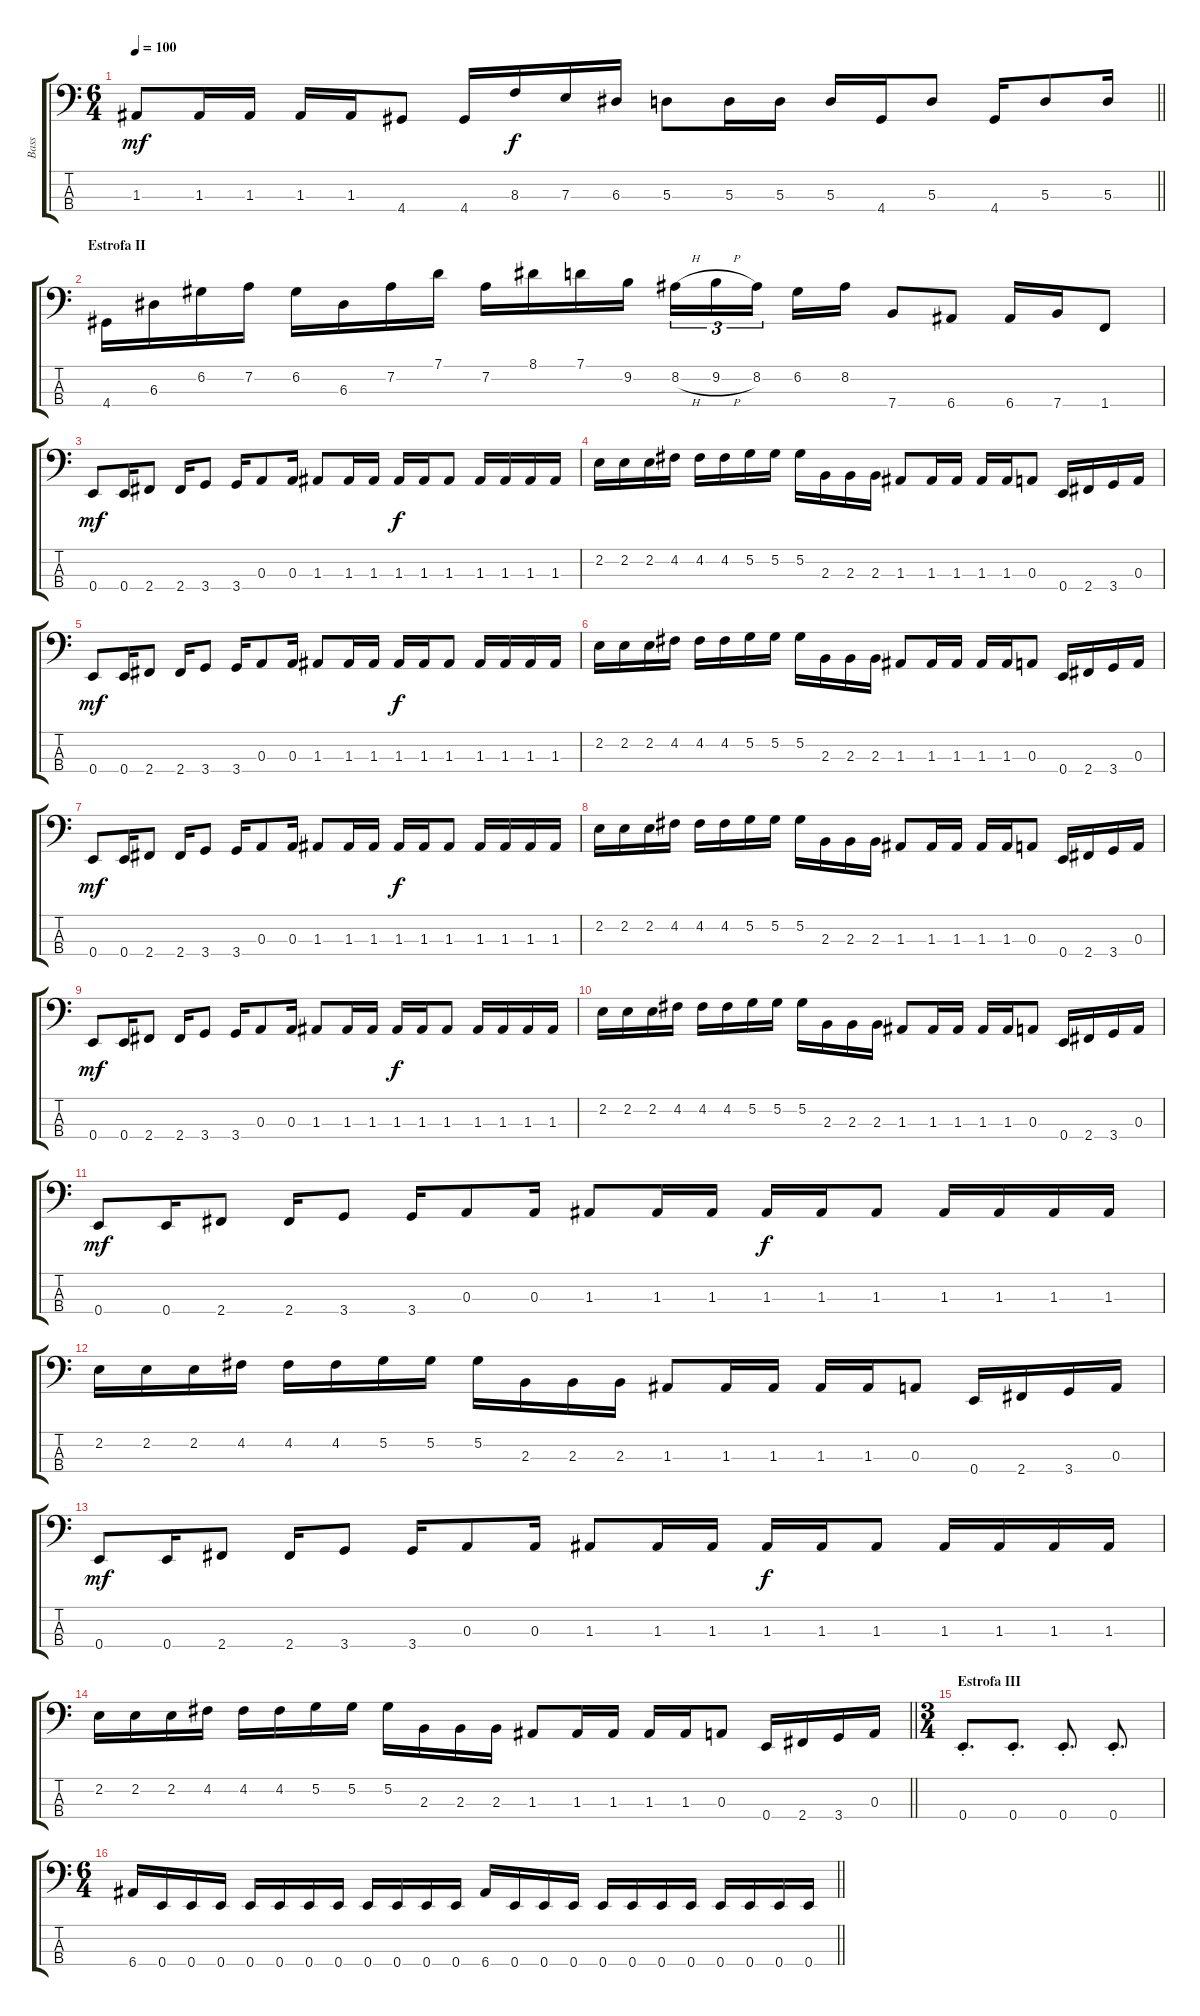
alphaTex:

\track ("Bass" "Bass") {instrument electricbasspick}
\staff {score tabs}
\tuning (G2 D2 A1 E1) {hide}
\ts (6 4)
\tempo 100
\clef f4
\barLineRight lightlight
\ks c
1.3.8{dy mf} 1.3.16 1.3.16 1.3.16 1.3.16 4.4.8 4.4.16 8.3.16{dy f} 7.3.16 6.3.16 5.3.8 5.3.16 5.3.16 5.3.16 4.4.16 5.3.8 4.4.16 5.3.8 5.3.16 |
\section ("" "Estrofa II")
4.4.16 6.3.16 6.2.16 7.2.16 6.2.16 6.3.16 7.2.16 7.1.16 7.2.16 8.1.16 7.1.16 9.2.16 8.2{h}.16{tu (3 2)} 9.2{h}.16{tu (3 2)} 8.2.16{tu (3 2) beam splitsecondary} 6.2.16 8.2.16 7.4.8 6.4.8 6.4.16 7.4.16 1.4.8 |
0.4.8{dy mf} 0.4.16 2.4.8 2.4.16 3.4.8 3.4.16 0.3.8 0.3.16 1.3.8 1.3.16 1.3.16 1.3.16{dy f} 1.3.16 1.3.8 1.3.16 1.3.16 1.3.16 1.3.16 |
2.2.16 2.2.16 2.2.16 4.2.16 4.2.16 4.2.16 5.2.16 5.2.16 5.2.16 2.3.16 2.3.16 2.3.16 1.3.8 1.3.16 1.3.16 1.3.16 1.3.16 0.3.8 0.4.16 2.4.16 3.4.16 0.3.16 |
0.4.8{dy mf} 0.4.16 2.4.8 2.4.16 3.4.8 3.4.16 0.3.8 0.3.16 1.3.8 1.3.16 1.3.16 1.3.16{dy f} 1.3.16 1.3.8 1.3.16 1.3.16 1.3.16 1.3.16 |
2.2.16 2.2.16 2.2.16 4.2.16 4.2.16 4.2.16 5.2.16 5.2.16 5.2.16 2.3.16 2.3.16 2.3.16 1.3.8 1.3.16 1.3.16 1.3.16 1.3.16 0.3.8 0.4.16 2.4.16 3.4.16 0.3.16 |
0.4.8{dy mf} 0.4.16 2.4.8 2.4.16 3.4.8 3.4.16 0.3.8 0.3.16 1.3.8 1.3.16 1.3.16 1.3.16{dy f} 1.3.16 1.3.8 1.3.16 1.3.16 1.3.16 1.3.16 |
2.2.16 2.2.16 2.2.16 4.2.16 4.2.16 4.2.16 5.2.16 5.2.16 5.2.16 2.3.16 2.3.16 2.3.16 1.3.8 1.3.16 1.3.16 1.3.16 1.3.16 0.3.8 0.4.16 2.4.16 3.4.16 0.3.16 |
0.4.8{dy mf} 0.4.16 2.4.8 2.4.16 3.4.8 3.4.16 0.3.8 0.3.16 1.3.8 1.3.16 1.3.16 1.3.16{dy f} 1.3.16 1.3.8 1.3.16 1.3.16 1.3.16 1.3.16 |
2.2.16 2.2.16 2.2.16 4.2.16 4.2.16 4.2.16 5.2.16 5.2.16 5.2.16 2.3.16 2.3.16 2.3.16 1.3.8 1.3.16 1.3.16 1.3.16 1.3.16 0.3.8 0.4.16 2.4.16 3.4.16 0.3.16 |
0.4.8{dy mf} 0.4.16 2.4.8 2.4.16 3.4.8 3.4.16 0.3.8 0.3.16 1.3.8 1.3.16 1.3.16 1.3.16{dy f} 1.3.16 1.3.8 1.3.16 1.3.16 1.3.16 1.3.16 |
2.2.16 2.2.16 2.2.16 4.2.16 4.2.16 4.2.16 5.2.16 5.2.16 5.2.16 2.3.16 2.3.16 2.3.16 1.3.8 1.3.16 1.3.16 1.3.16 1.3.16 0.3.8 0.4.16 2.4.16 3.4.16 0.3.16 |
0.4.8{dy mf} 0.4.16 2.4.8 2.4.16 3.4.8 3.4.16 0.3.8 0.3.16 1.3.8 1.3.16 1.3.16 1.3.16{dy f} 1.3.16 1.3.8 1.3.16 1.3.16 1.3.16 1.3.16 |
\barLineRight lightlight
2.2.16 2.2.16 2.2.16 4.2.16 4.2.16 4.2.16 5.2.16 5.2.16 5.2.16 2.3.16 2.3.16 2.3.16 1.3.8 1.3.16 1.3.16 1.3.16 1.3.16 0.3.8 0.4.16 2.4.16 3.4.16 0.3.16 |
\ts (3 4)
\section ("" "Estrofa III")
0.4{st}.8{d} 0.4{st}.8{d} 0.4{st}.8{d} 0.4{st}.8{d} |
\ts (6 4)
\barLineRight lightlight
6.4.16 0.4.16 0.4.16 0.4.16 0.4.16 0.4.16 0.4.16 0.4.16 0.4.16 0.4.16 0.4.16 0.4.16 6.4.16 0.4.16 0.4.16 0.4.16 0.4.16 0.4.16 0.4.16 0.4.16 0.4.16 0.4.16 0.4.16 0.4.16
